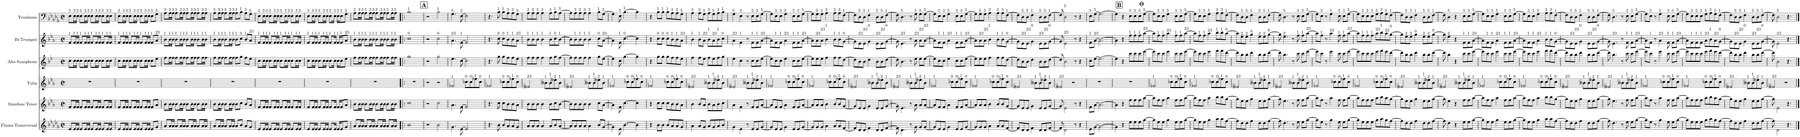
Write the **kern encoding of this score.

**kern	**kern	**kern	**kern	**kern	**kern
*part6	*part5	*part4	*part3	*part2	*part1
*staff6	*staff5	*staff4	*staff3	*staff2	*staff1
*I"Flauta Transversal	*I"Saxofone Tenor	*I"Tuba	*I"Alto Saxophone	*I"Bb Trumpet	*I"Trombone
*I'Fl.	*I'Sax. Tn.	*I'Tba.	*I'A. Sax.	*I'Bb Tpt.	*I'Tbn.
*clefG2	*clefG2	*clefG2	*clefG2	*clefG2	*clefF4
*	*Trd8c14	*Trd15c25	*Trd5c9	*Trd1c2	*
*k[b-e-a-d-g-]	*k[b-e-a-]	*k[b-e-a-]	*k[b-e-]	*k[b-e-a-]	*k[b-e-a-d-g-]
*M2/2	*M2/2	*M2/2	*M2/2	*M2/2	*M2/2
*met(c|)	*met(c|)	*met(c|)	*met(c|)	*met(c|)	*met(c|)
=1	=1	=1	=1	=1	=1
!	!	!	!	!	!LO:TX:a:t=3
!	!	!	!	!LO:TX:a:t=1	!
8e-/L	8f/L	1r	8cc\L	8f/L	8E-\L
!	!	!	!	!	!LO:TX:a:t=3
!	!	!	!	!LO:TX:a:t=1	!
16e-/L	16f/L	.	16cc\L	16f/L	16E-\L
!	!	!	!	!	!LO:TX:a:t=3
!	!	!	!	!LO:TX:a:t=1	!
16e-/JJ	16f/JJ	.	16cc\JJ	16f/JJ	16E-\JJ
!	!	!	!	!	!LO:TX:a:t=3
!	!	!	!	!LO:TX:a:t=1	!
8e-/L	8f/L	.	8cc\L	8f/L	8E-\L
!	!	!	!	!	!LO:TX:a:t=3
!	!	!	!	!LO:TX:a:t=1	!
16e-/L	16f/L	.	16cc\L	16f/L	16E-\L
!	!	!	!	!	!LO:TX:a:t=3
!	!	!	!	!LO:TX:a:t=1	!
16e-/JJ	16f/JJ	.	16cc\JJ	16f/JJ	16E-\JJ
!	!	!	!	!	!LO:TX:a:t=3
!	!	!	!	!LO:TX:a:t=1	!
8e-/L	8f/L	.	8cc\L	8f/L	8E-\L
!	!	!	!	!	!LO:TX:a:t=3
!	!	!	!	!LO:TX:a:t=1	!
16e-/L	16f/L	.	16cc\L	16f/L	16E-\L
!	!	!	!	!	!LO:TX:a:t=3
!	!	!	!	!LO:TX:a:t=1	!
16e-/JJ	16f/JJ	.	16cc\JJ	16f/JJ	16E-\JJ
!	!	!	!	!	!LO:TX:a:t=3
!	!	!	!	!LO:TX:a:t=1	!
8e-/L	8f/L	.	8cc\L	8f/L	8E-\L
!	!	!	!	!	!LO:TX:a:t=3
!	!	!	!	!LO:TX:a:t=1	!
16e-/L	16f/L	.	16cc\L	16f/L	16E-\L
!	!	!	!	!	!LO:TX:a:t=3
!	!	!	!	!LO:TX:a:t=1	!
16e-/JJ	16f/JJ	.	16cc\JJ	16f/JJ	16E-\JJ
=2	=2	=2	=2	=2	=2
!	!	!	!	!	!LO:TX:a:t=3
!	!	!	!	!LO:TX:a:t=1	!
8e-/L	8f/L	1r	8cc\L	8f/L	8E-\L
!	!	!	!	!	!LO:TX:a:t=3
!	!	!	!	!LO:TX:a:t=1	!
16e-/L	16f/L	.	16cc\L	16f/L	16E-\L
!	!	!	!	!	!LO:TX:a:t=3
!	!	!	!	!LO:TX:a:t=1	!
16e-/JJ	16f/JJ	.	16cc\JJ	16f/JJ	16E-\JJ
!	!	!	!	!	!LO:TX:a:t=3
!	!	!	!	!LO:TX:a:t=1	!
8e-/L	8f/L	.	8cc\L	8f/L	8E-\L
!	!	!	!	!	!LO:TX:a:t=3
!	!	!	!	!LO:TX:a:t=1	!
16e-/L	16f/L	.	16cc\L	16f/L	16E-\L
!	!	!	!	!	!LO:TX:a:t=3
!	!	!	!	!LO:TX:a:t=1	!
16e-/JJ	16f/JJ	.	16cc\JJ	16f/JJ	16E-\JJ
!	!	!	!	!	!LO:TX:a:t=3
!	!	!	!	!LO:TX:a:t=1	!
8e-/L	8f/L	.	8cc\L	8f/L	8E-\L
!	!	!	!	!	!LO:TX:a:t=3
!	!	!	!	!LO:TX:a:t=1	!
16e-/L	16f/L	.	16cc\L	16f/L	16E-\L
!	!	!	!	!	!LO:TX:a:t=3
!	!	!	!	!LO:TX:a:t=1	!
16e-/JJ	16f/JJ	.	16cc\JJ	16f/JJ	16E-\JJ
!	!	!	!	!	!LO:TX:a:t=3
!	!	!	!	!LO:TX:a:t=1	!
8e-/L	8f/L	.	8cc\L	8f/L	8E-\L
!	!	!	!	!	!LO:TX:a:t=5
!	!	!	!	!LO:TX:a:t=23	!
8g-/J	8a-/J	.	8ee-\J	8a-/J	8G-\J
=3	=3	=3	=3	=3	=3
!	!	!	!	!	!LO:TX:a:t=3
!	!	!	!	!LO:TX:a:t=1	!
8a-/L	8b-\L	1r	8ff\L	8b-\L	8A-\L
!	!	!	!	!	!LO:TX:a:t=3
!	!	!	!	!LO:TX:a:t=1	!
16a-/L	16b-\L	.	16ff\L	16b-\L	16A-\L
!	!	!	!	!	!LO:TX:a:t=3
!	!	!	!	!LO:TX:a:t=1	!
16a-/JJ	16b-\JJ	.	16ff\JJ	16b-\JJ	16A-\JJ
!	!	!	!	!	!LO:TX:a:t=3
!	!	!	!	!LO:TX:a:t=1	!
8a-/L	8b-\L	.	8ff\L	8b-\L	8A-\L
!	!	!	!	!	!LO:TX:a:t=3
!	!	!	!	!LO:TX:a:t=1	!
16a-/L	16b-\L	.	16ff\L	16b-\L	16A-\L
!	!	!	!	!	!LO:TX:a:t=3
!	!	!	!	!LO:TX:a:t=1	!
16a-/JJ	16b-\JJ	.	16ff\JJ	16b-\JJ	16A-\JJ
!	!	!	!	!	!LO:TX:a:t=3
!	!	!	!	!LO:TX:a:t=1	!
8a-/L	8b-\L	.	8ff\L	8b-\L	8A-\L
!	!	!	!	!	!LO:TX:a:t=3
!	!	!	!	!LO:TX:a:t=1	!
16a-/L	16b-\L	.	16ff\L	16b-\L	16A-\L
!	!	!	!	!	!LO:TX:a:t=3
!	!	!	!	!LO:TX:a:t=1	!
16a-/JJ	16b-\JJ	.	16ff\JJ	16b-\JJ	16A-\JJ
!	!	!	!	!	!LO:TX:a:t=3
!	!	!	!	!LO:TX:a:t=1	!
8a-/L	8b-\L	.	8ff\L	8b-\L	8A-\L
!	!	!	!	!	!LO:TX:a:t=3
!	!	!	!	!LO:TX:a:t=1	!
16a-/L	16b-\L	.	16ff\L	16b-\L	16A-\L
!	!	!	!	!	!LO:TX:a:t=3
!	!	!	!	!LO:TX:a:t=1	!
16a-/JJ	16b-\JJ	.	16ff\JJ	16b-\JJ	16A-\JJ
=4	=4	=4	=4	=4	=4
!	!	!	!	!	!LO:TX:a:t=3
!	!	!	!	!LO:TX:a:t=1	!
8a-/L	8b-\L	1r	8ff\L	8b-\L	8A-\L
!	!	!	!	!	!LO:TX:a:t=3
!	!	!	!	!LO:TX:a:t=1	!
16a-/L	16b-\L	.	16ff\L	16b-\L	16A-\L
!	!	!	!	!	!LO:TX:a:t=3
!	!	!	!	!LO:TX:a:t=1	!
16a-/JJ	16b-\JJ	.	16ff\JJ	16b-\JJ	16A-\JJ
!	!	!	!	!	!LO:TX:a:t=3
!	!	!	!	!LO:TX:a:t=1	!
8a-/L	8b-\L	.	8ff\L	8b-\L	8A-\L
!	!	!	!	!	!LO:TX:a:t=3
!	!	!	!	!LO:TX:a:t=1	!
16a-/L	16b-\L	.	16ff\L	16b-\L	16A-\L
!	!	!	!	!	!LO:TX:a:t=3
!	!	!	!	!LO:TX:a:t=1	!
16a-/JJ	16b-\JJ	.	16ff\JJ	16b-\JJ	16A-\JJ
!	!	!	!	!	!LO:TX:a:t=3
!	!	!	!	!LO:TX:a:t=1	!
8a-/L	8b-\L	.	8ff\L	8b-\L	8A-\L
!	!	!	!	!	!LO:TX:a:t=1
!	!	!	!	!LO:TX:a:t=0	!
8b-/J	8cc\J	.	8gg\J	8cc\J	8B-\J
!	!	!	!	!	!LO:TX:a:t=3
!	!	!	!	!LO:TX:a:t=1	!
8a-/L	8b-/L	.	8ff\L	8b-/L	8A-\L
!	!	!	!	!	!LO:TX:a:t=5
!	!	!	!	!LO:TX:a:t=23	!
8g-/J	8a-/J	.	8ee-\J	8a-/J	8G-\J
=5	=5	=5	=5	=5	=5
!	!	!	!	!	!LO:TX:a:t=3
!	!	!	!	!LO:TX:a:t=1	!
8e-/L	8f/L	1r	8cc\L	8f/L	8E-\L
!	!	!	!	!	!LO:TX:a:t=3
!	!	!	!	!LO:TX:a:t=1	!
16e-/L	16f/L	.	16cc\L	16f/L	16E-\L
!	!	!	!	!	!LO:TX:a:t=3
!	!	!	!	!LO:TX:a:t=1	!
16e-/JJ	16f/JJ	.	16cc\JJ	16f/JJ	16E-\JJ
!	!	!	!	!	!LO:TX:a:t=3
!	!	!	!	!LO:TX:a:t=1	!
8e-/L	8f/L	.	8cc\L	8f/L	8E-\L
!	!	!	!	!	!LO:TX:a:t=3
!	!	!	!	!LO:TX:a:t=1	!
16e-/L	16f/L	.	16cc\L	16f/L	16E-\L
!	!	!	!	!	!LO:TX:a:t=3
!	!	!	!	!LO:TX:a:t=1	!
16e-/JJ	16f/JJ	.	16cc\JJ	16f/JJ	16E-\JJ
!	!	!	!	!	!LO:TX:a:t=3
!	!	!	!	!LO:TX:a:t=1	!
8e-/L	8f/L	.	8cc\L	8f/L	8E-\L
!	!	!	!	!	!LO:TX:a:t=3
!	!	!	!	!LO:TX:a:t=1	!
16e-/L	16f/L	.	16cc\L	16f/L	16E-\L
!	!	!	!	!	!LO:TX:a:t=3
!	!	!	!	!LO:TX:a:t=1	!
16e-/JJ	16f/JJ	.	16cc\JJ	16f/JJ	16E-\JJ
!	!	!	!	!	!LO:TX:a:t=3
!	!	!	!	!LO:TX:a:t=1	!
8e-/L	8f/L	.	8cc\L	8f/L	8E-\L
!	!	!	!	!	!LO:TX:a:t=3
!	!	!	!	!LO:TX:a:t=1	!
16e-/L	16f/L	.	16cc\L	16f/L	16E-\L
!	!	!	!	!	!LO:TX:a:t=3
!	!	!	!	!LO:TX:a:t=1	!
16e-/JJ	16f/JJ	.	16cc\JJ	16f/JJ	16E-\JJ
=6	=6	=6	=6	=6	=6
!	!	!	!	!	!LO:TX:a:t=3
!	!	!	!	!LO:TX:a:t=1	!
8e-/L	8f/L	1r	8cc\L	8f/L	8E-\L
!	!	!	!	!	!LO:TX:a:t=3
!	!	!	!	!LO:TX:a:t=1	!
16e-/L	16f/L	.	16cc\L	16f/L	16E-\L
!	!	!	!	!	!LO:TX:a:t=3
!	!	!	!	!LO:TX:a:t=1	!
16e-/JJ	16f/JJ	.	16cc\JJ	16f/JJ	16E-\JJ
!	!	!	!	!	!LO:TX:a:t=3
!	!	!	!	!LO:TX:a:t=1	!
8e-/L	8f/L	.	8cc\L	8f/L	8E-\L
!	!	!	!	!	!LO:TX:a:t=3
!	!	!	!	!LO:TX:a:t=1	!
16e-/L	16f/L	.	16cc\L	16f/L	16E-\L
!	!	!	!	!	!LO:TX:a:t=3
!	!	!	!	!LO:TX:a:t=1	!
16e-/JJ	16f/JJ	.	16cc\JJ	16f/JJ	16E-\JJ
!	!	!	!	!	!LO:TX:a:t=3
!	!	!	!	!LO:TX:a:t=1	!
8e-/L	8f/L	.	8cc\L	8f/L	8E-\L
!	!	!	!	!	!LO:TX:a:t=3
!	!	!	!	!LO:TX:a:t=1	!
16e-/Jk	16f/Jk	.	16cc\Jk	16f/Jk	16E-\Jk
!	!	!	!	!	!LO:TX:a:t=3
!	!	!	!	!LO:TX:a:t=1	!
16e-/KL	16f/KL	.	16cc\KL	16f/KL	16E-\KL
!	!	!	!	!	!LO:TX:a:t=3
!	!	!	!	!LO:TX:a:t=1	!
8e-/	8f/	.	8cc\	8f/	8E-\
!	!	!	!	!	!LO:TX:a:t=5
!	!	!	!	!LO:TX:a:t=23	!
8g-/J	8a-/J	.	8ee-\J	8a-/J	8G-\J
=7	=7	=7	=7	=7	=7
!	!	!	!	!	!LO:TX:a:t=3
!	!	!	!	!LO:TX:a:t=1	!
8a-/L	8b-\L	1r	8ff\L	8b-\L	8A-\L
!	!	!	!	!	!LO:TX:a:t=3
!	!	!	!	!LO:TX:a:t=1	!
16a-/L	16b-\L	.	16ff\L	16b-\L	16A-\L
!	!	!	!	!	!LO:TX:a:t=3
!	!	!	!	!LO:TX:a:t=1	!
16a-/JJ	16b-\JJ	.	16ff\JJ	16b-\JJ	16A-\JJ
!	!	!	!	!	!LO:TX:a:t=3
!	!	!	!	!LO:TX:a:t=1	!
8a-/L	8b-\L	.	8ff\L	8b-\L	8A-\L
!	!	!	!	!	!LO:TX:a:t=3
!	!	!	!	!LO:TX:a:t=1	!
16a-/L	16b-\L	.	16ff\L	16b-\L	16A-\L
!	!	!	!	!	!LO:TX:a:t=3
!	!	!	!	!LO:TX:a:t=1	!
16a-/JJ	16b-\JJ	.	16ff\JJ	16b-\JJ	16A-\JJ
!	!	!	!	!	!LO:TX:a:t=3
!	!	!	!	!LO:TX:a:t=1	!
8a-/L	8b-\L	.	8ff\L	8b-\L	8A-\L
!	!	!	!	!	!LO:TX:a:t=3
!	!	!	!	!LO:TX:a:t=1	!
16a-/L	16b-\L	.	16ff\L	16b-\L	16A-\L
!	!	!	!	!	!LO:TX:a:t=3
!	!	!	!	!LO:TX:a:t=1	!
16a-/JJ	16b-\JJ	.	16ff\JJ	16b-\JJ	16A-\JJ
!	!	!	!	!	!LO:TX:a:t=3
!	!	!	!	!LO:TX:a:t=1	!
8a-/L	8b-\L	.	8ff\L	8b-\L	8A-\L
!	!	!	!	!	!LO:TX:a:t=3
!	!	!	!	!LO:TX:a:t=1	!
16a-/L	16b-\L	.	16ff\L	16b-\L	16A-\L
!	!	!	!	!	!LO:TX:a:t=3
!	!	!	!	!LO:TX:a:t=1	!
16a-/JJ	16b-\JJ	.	16ff\JJ	16b-\JJ	16A-\JJ
=8!|:	=8!|:	=8!|:	=8!|:	=8!|:	=8!|:
!	!	!	!	!	!LO:TX:a:t=1
!	!	!	!	!LO:TX:a:t=0	!
1b-	1cc	1r	1gg	1cc	1B-
!!LO:REH:place=s1:a:B:cj:fs=14:t=A
=9	=9	=9	=9	=9	=9
2r	2r	2r	2r	2r	2r
!	!	!	!	!	!LO:TX:a:t=1
!	!	!	!	!LO:TX:a:t=0	!
2b-\	2cc\	2r	2gg\	2cc\	2B-\
=10	=10	=10	=10	=10	=10
!	!	!	!	!	!LO:TX:a:t=5
!	!	!	!	!LO:TX:a:t=23	!
!	!	!LO:TX:a:t=1	!	!	!
4.g-\	4.a-\	2f-X/	4.ee-\	4.a-\	4.G-\
!	!	!	!	!	!LO:TX:a:t=3
!	!	!	!	!LO:TX:a:t=1	!
[8e-\	[8f\	.	[8cc\	[8f\	[8E-\
!	!	!LO:TX:a:t=0	!	!	!
2e-/]	2f/]	8cc-X\L	2cc\]	2f/]	2E-\]
!	!	!LO:TX:a:t=0	!	!	!
.	.	8cc-\	.	.	.
!	!	!LO:TX:a:t=1	!	!	!
.	.	8ff-X\	.	.	.
!	!	!LO:TX:a:t=0	!	!	!
.	.	8cc-\J	.	.	.
=11	=11	=11	=11	=11	=11
!	!	!LO:TX:a:t=1	!	!	!
4.r	4.r	2f-X/	4.r	4.r	4.r
!	!	!	!	!	!LO:TX:a:t=1
!	!	!	!	!LO:TX:a:t=0	!
8b-\	8cc\	.	8gg\	8cc\	8B-\
!	!	!	!	!	!LO:TX:a:t=1
!	!	!	!	!LO:TX:a:t=0	!
!	!	!LO:TX:a:t=0	!	!	!
8b-/L	8cc\L	8cc-X\L	8gg\L	8cc\L	8B-\L
!	!	!	!	!	!LO:TX:a:t=3
!	!	!	!	!LO:TX:a:t=1	!
!	!	!LO:TX:a:t=0	!	!	!
8a-/	8b-\	8cc-\	8ff\	8b-\	8A-\
!	!	!	!	!	!LO:TX:a:t=3
!	!	!	!	!LO:TX:a:t=1	!
!	!	!LO:TX:a:t=1	!	!	!
8a-/	8b-\	8ff-X\	8ff\	8b-\	8A-\
!	!	!	!	!	!LO:TX:a:t=5
!	!	!	!	!LO:TX:a:t=23	!
!	!	!LO:TX:a:t=0	!	!	!
8g-/J	8a-\J	8cc-\J	8ee-\J	8a-\J	8G-\J
=12	=12	=12	=12	=12	=12
!	!	!	!	!	!LO:TX:a:t=3
!	!	!	!	!LO:TX:a:t=1	!
!	!	!LO:TX:a:t=23	!	!	!
8a-/L	8b-\L	2e--X/	8ff\L	8b-\L	8A-\L
!	!	!	!	!	!LO:TX:a:t=3
!	!	!	!	!LO:TX:a:t=1	!
8a-/	8b-\	.	8ff\	8b-\	8A-\
!	!	!	!	!	!LO:TX:a:t=3
!	!	!	!	!LO:TX:a:t=1	!
8a-/J	8b-\J	.	8ff\J	8b-\J	8A-\J
!	!	!	!	!	!LO:TX:a:t=3
!	!	!	!	!LO:TX:a:t=1	!
4a-/	4b-\	.	4ff\	4b-\	4A-\
!	!	!LO:TX:a:t=1	!	!	!
.	.	8b--X\L	.	.	.
!	!	!	!	!	!LO:TX:a:t=3
!	!	!	!	!LO:TX:a:t=1	!
!	!	!LO:TX:a:t=1	!	!	!
8a-/L	8b-\L	8b--\	8ff\L	8b-\L	8A-\L
!	!	!	!	!	!LO:TX:a:t=1
!	!	!	!	!LO:TX:a:t=0	!
!	!	!LO:TX:a:t=2	!	!	!
8b-/	8cc\	8ee--X\	8gg\	8cc\	8B-\
!	!	!	!	!	!LO:TX:a:t=3
!	!	!	!	!LO:TX:a:t=1	!
!	!	!LO:TX:a:t=1	!	!	!
[8a-/J	[8b-\J	8b--\J	[8ff\J	[8b-\J	[8A-\J
=13	=13	=13	=13	=13	=13
!	!	!LO:TX:a:t=23	!	!	!
8a-/L]	8b-\L]	2e--X/	8ff\L]	8b-\L]	8A-\L]
!	!	!	!	!	!LO:TX:a:t=3
!	!	!	!	!LO:TX:a:t=1	!
8a-/	8b-\	.	8ff\	8b-\	8A-\
!	!	!	!	!	!LO:TX:a:t=3
!	!	!	!	!LO:TX:a:t=1	!
8a-/	8b-\	.	8ff\	8b-\	8A-\
!	!	!	!	!	!LO:TX:a:t=3
!	!	!	!	!LO:TX:a:t=1	!
8a-/J	8b-\J	.	8ff\J	8b-\J	8A-\J
!	!	!	!	!	!LO:TX:a:t=3
!	!	!	!	!LO:TX:a:t=1	!
!	!	!LO:TX:a:t=1	!	!	!
4a-\	4b-\	8b--X\L	4ff\	4b-\	4A-\
!	!	!LO:TX:a:t=1	!	!	!
.	.	8b--\	.	.	.
!	!	!	!	!	!LO:TX:a:t=1
!	!	!	!	!LO:TX:a:t=0	!
!	!	!LO:TX:a:t=2	!	!	!
8b-/L	8cc\L	8ee--X\	8gg\L	8cc\L	8B-\L
!	!	!	!	!	!LO:TX:a:t=5
!	!	!	!	!LO:TX:a:t=23	!
!	!	!LO:TX:a:t=1	!	!	!
[8g-/J	[8a-\J	8b--\J	[8ee-\J	[8a-\J	[8G-\J
=14	=14	=14	=14	=14	=14
!	!	!LO:TX:a:t=1	!	!	!
4g-\]	4a-\]	2f-X/	4ee-\]	4a-\]	4G-\]
!	!	!	!	!	!LO:TX:a:t=3
!	!	!	!	!LO:TX:a:t=1	!
8e-\	8f\	.	8cc\	8f\	8E-\
!	!	!	!	!	!LO:TX:a:t=1
!	!	!	!	!LO:TX:a:t=0	!
[4.b-\	[4.cc\	.	[4.gg\	[4.cc\	[4.B-\
!	!	!LO:TX:a:t=0	!	!	!
.	.	8cc-X\L	.	.	.
!	!	!LO:TX:a:t=0	!	!	!
.	.	8cc-\	.	.	.
!	!	!LO:TX:a:t=1	!	!	!
4b-\]	4cc\]	8ff-X\	4gg\]	4cc\]	4B-\]
!	!	!LO:TX:a:t=0	!	!	!
.	.	8cc-\J	.	.	.
=15	=15	=15	=15	=15	=15
!	!	!LO:TX:a:t=1	!	!	!
4r	4r	2f-X/	4r	4r	4r
!	!	!	!	!	!LO:TX:a:t=1
!	!	!	!	!LO:TX:a:t=0	!
8b-\L	8cc\L	.	8gg\L	8cc\L	8B-\L
!	!	!	!	!	!LO:TX:a:t=1
!	!	!	!	!LO:TX:a:t=0	!
8b-\J	8cc\J	.	8gg\J	8cc\J	8B-\J
!	!	!	!	!	!LO:TX:a:t=1
!	!	!	!	!LO:TX:a:t=0	!
!	!	!LO:TX:a:t=0	!	!	!
8b-/L	8cc\L	8cc-X\L	8gg\L	8cc\L	8B-\L
!	!	!	!	!	!LO:TX:a:t=3
!	!	!	!	!LO:TX:a:t=1	!
!	!	!LO:TX:a:t=0	!	!	!
8a-/	8b-\	8cc-\	8ff\	8b-\	8A-\
!	!	!	!	!	!LO:TX:a:t=3
!	!	!	!	!LO:TX:a:t=1	!
!	!	!LO:TX:a:t=1	!	!	!
8a-/	8b-\	8ff-X\	8ff\	8b-\	8A-\
!	!	!	!	!	!LO:TX:a:t=5
!	!	!	!	!LO:TX:a:t=23	!
!	!	!LO:TX:a:t=0	!	!	!
8g-/J	8a-\J	8cc-\J	8ee-\J	8a-\J	8G-\J
=16	=16	=16	=16	=16	=16
!	!	!	!	!	!LO:TX:a:t=3
!	!	!	!	!LO:TX:a:t=1	!
!	!	!LO:TX:a:t=23	!	!	!
4a-\	4b-\	2e--X/	4ff\	4b-\	4A-\
!	!	!	!	!	!LO:TX:a:t=3
!	!	!	!	!LO:TX:a:t=1	!
8a-/L	8b-/L	.	8ff\L	8b-\L	8A-\L
!	!	!	!	!	!LO:TX:a:t=5
!	!	!	!	!LO:TX:a:t=23	!
8g-/J	8a-/J	.	8ee-\J	8a-\J	8G-\J
!	!	!	!	!	!LO:TX:a:t=3
!	!	!	!	!LO:TX:a:t=1	!
!	!	!LO:TX:a:t=1	!	!	!
8a-/L	8b-\L	8b--X\L	8ff\L	8b-\L	8A-\L
!	!	!	!	!	!LO:TX:a:t=5
!	!	!	!	!LO:TX:a:t=23	!
!	!	!LO:TX:a:t=1	!	!	!
8g-/	8a-\	8b--\	8ee-\	8a-\	8G-\
!	!	!	!	!	!LO:TX:a:t=3
!	!	!	!	!LO:TX:a:t=1	!
!	!	!LO:TX:a:t=2	!	!	!
8a-/	8b-\	8ee--X\	8ff\	8b-\	8A-\
!	!	!	!	!	!LO:TX:a:t=1
!	!	!	!	!LO:TX:a:t=0	!
!	!	!LO:TX:a:t=1	!	!	!
8b-/J	8cc\J	8b--\J	8gg\J	8cc\J	8B-\J
=17	=17	=17	=17	=17	=17
!	!	!	!	!	!LO:TX:a:t=5
!	!	!	!	!LO:TX:a:t=23	!
!	!	!LO:TX:a:t=23	!	!	!
4g-\	4a-\	2e--X/	4ee-\	4a-\	4G-\
!	!	!	!	!	!LO:TX:a:t=3
!	!	!	!	!LO:TX:a:t=1	!
4e-\	4f\	.	4cc\	4f\	4E-\
!	!	!LO:TX:a:t=1	!	!	!
8r	8r	8b--X\L	8r	8r	8r
!	!	!	!	!	!LO:TX:a:t=3
!	!	!	!	!LO:TX:a:t=1	!
!	!	!LO:TX:a:t=1	!	!	!
8e-/L	8f/L	8b--\	8cc\L	8f\L	8E-\L
!	!	!	!	!	!LO:TX:a:t=3
!	!	!	!	!LO:TX:a:t=1	!
!	!	!LO:TX:a:t=2	!	!	!
8e-/	8f/	8ee--X\	8cc\	8f\	8E-\
!	!	!	!	!	!LO:TX:a:t=5
!	!	!	!	!LO:TX:a:t=23	!
!	!	!LO:TX:a:t=1	!	!	!
[8g-/J	[8a-/J	8b--\J	[8ee-\J	[8a-\J	[8G-\J
=18	=18	=18	=18	=18	=18
!	!	!LO:TX:a:t=1	!	!	!
8g-/L]	8a-/L]	2f-X/	8ee-\L]	8a-\L]	8G-\L]
!	!	!	!	!	!LO:TX:a:t=3
!	!	!	!	!LO:TX:a:t=1	!
8e-/	8f/	.	8cc\	8f\	8E-\
!	!	!	!	!	!LO:TX:a:t=3
!	!	!	!	!LO:TX:a:t=1	!
8e-/J	8f/J	.	8cc\J	8f\J	8E-\J
!	!	!	!	!	!LO:TX:a:t=5
!	!	!	!	!LO:TX:a:t=23	!
4g-\	4a-\	.	4ee-\	4a-\	4G-\
!	!	!LO:TX:a:t=0	!	!	!
.	.	8cc-X\L	.	.	.
!	!	!	!	!	!LO:TX:a:t=3
!	!	!	!	!LO:TX:a:t=1	!
!	!	!LO:TX:a:t=0	!	!	!
8e-/L	8f/L	8cc-\	8cc\L	8f\L	8E-\L
!	!	!	!	!	!LO:TX:a:t=3
!	!	!	!	!LO:TX:a:t=1	!
!	!	!LO:TX:a:t=1	!	!	!
8e-/	8f/	8ff-X\	8cc\	8f\	8E-\
!	!	!	!	!	!LO:TX:a:t=5
!	!	!	!	!LO:TX:a:t=23	!
!	!	!LO:TX:a:t=0	!	!	!
[8g-/J	[8a-/J	8cc-\J	[8ee-\J	[8a-\J	[8G-\J
=19	=19	=19	=19	=19	=19
!	!	!LO:TX:a:t=1	!	!	!
8g-/L]	8a-/L]	2f-X/	8ee-\L]	8a-\L]	8G-\L]
!	!	!	!	!	!LO:TX:a:t=5
!	!	!	!	!LO:TX:a:t=23	!
8g-/	8a-/	.	8ee-\	8a-\	8G-\
!	!	!	!	!	!LO:TX:a:t=5
!	!	!	!	!LO:TX:a:t=23	!
8g-/J	8a-/J	.	8ee-\J	8a-\J	8G-\J
!	!	!	!	!	!LO:TX:a:t=3
!	!	!	!	!LO:TX:a:t=1	!
4a-\	4b-\	.	4ff\	4b-\	4A-\
!	!	!LO:TX:a:t=0	!	!	!
.	.	8cc-X\L	.	.	.
!	!	!	!	!	!LO:TX:a:t=3
!	!	!	!	!LO:TX:a:t=1	!
!	!	!LO:TX:a:t=0	!	!	!
8a-/L	8b-/L	8cc-\	8ff\L	8b-\L	8A-\L
!	!	!	!	!	!LO:TX:a:t=3
!	!	!	!	!LO:TX:a:t=1	!
!	!	!LO:TX:a:t=1	!	!	!
8a-/	8b-/	8ff-X\	8ff\	8b-\	8A-\
!	!	!	!	!	!LO:TX:a:t=1
!	!	!	!	!LO:TX:a:t=0	!
!	!	!LO:TX:a:t=0	!	!	!
[8f/J	[8g/J	8cc-\J	[8dd\J	[8g\J	[8F\J
=20	=20	=20	=20	=20	=20
!	!	!LO:TX:a:t=23	!	!	!
8f/L]	8g/L]	2e--X/	8dd\L]	8g\L]	8F\L]
!	!	!	!	!	!LO:TX:a:t=5
!	!	!	!	!LO:TX:a:t=23	!
8d-/	8e-/	.	8b-\	8e-\	8D-\
!	!	!	!	!	!LO:TX:a:t=5
!	!	!	!	!LO:TX:a:t=23	!
8d-/J	8e-/J	.	8b-\J	8e-\J	8D-\J
!	!	!	!	!	!LO:TX:a:t=1
!	!	!	!	!LO:TX:a:t=0	!
4f\	4g\	.	4dd\	4g\	4F\
!	!	!LO:TX:a:t=1	!	!	!
.	.	8b--X\L	.	.	.
!	!	!	!	!	!LO:TX:a:t=5
!	!	!	!	!LO:TX:a:t=23	!
!	!	!LO:TX:a:t=1	!	!	!
8d-/L	8e-/L	8b--\	8b-\L	8e-\L	8D-\L
!	!	!	!	!	!LO:TX:a:t=5
!	!	!	!	!LO:TX:a:t=23	!
!	!	!LO:TX:a:t=2	!	!	!
8d-/	8e-/	8ee--X\	8b-\	8e-\	8D-\
!	!	!	!	!	!LO:TX:a:t=1
!	!	!	!	!LO:TX:a:t=0	!
!	!	!LO:TX:a:t=1	!	!	!
[8f/J	[8g/J	8b--\J	[8dd\J	[8g\J	[8F\J
=21	=21	=21	=21	=21	=21
!	!	!LO:TX:a:t=23	!	!	!
8f\]	8g\]	2e--X/	8dd\]	8g\]	8F\]
!	!	!	!	!	!LO:TX:a:t=5
!	!	!	!	!LO:TX:a:t=23	!
4.d-\	4.e-\	.	4.b-\	4.e-\	4.D-\
!	!	!LO:TX:a:t=1	!	!	!
8r	8r	8b--X\L	8r	8r	8r
!	!	!	!	!	!LO:TX:a:t=5
!	!	!	!	!LO:TX:a:t=23	!
!	!	!LO:TX:a:t=1	!	!	!
8g-\	8a-\	8b--\	8ee-\	8a-\	8G-\
!	!	!	!	!	!LO:TX:a:t=5
!	!	!	!	!LO:TX:a:t=23	!
!	!	!LO:TX:a:t=2	!	!	!
8g-/L	8a-/L	8ee--X\	8ee-\L	8a-\L	8G-\L
!	!	!	!	!	!LO:TX:a:t=5
!	!	!	!	!LO:TX:a:t=23	!
!	!	!LO:TX:a:t=1	!	!	!
[8g-/J	[8a-/J	8b--\J	[8ee-\J	[8a-\J	[8G-\J
=22	=22	=22	=22	=22	=22
!	!	!LO:TX:a:t=1	!	!	!
8g-/L]	8a-/L]	2f-X/	8ee-\L]	8a-\L]	8G-\L]
!	!	!	!	!	!LO:TX:a:t=3
!	!	!	!	!LO:TX:a:t=1	!
8e-/	8f/	.	8cc\	8f\	8E-\
!	!	!	!	!	!LO:TX:a:t=3
!	!	!	!	!LO:TX:a:t=1	!
8e-/J	8f/J	.	8cc\J	8f\J	8E-\J
!	!	!	!	!	!LO:TX:a:t=5
!	!	!	!	!LO:TX:a:t=23	!
4g-\	4a-\	.	4ee-\	4a-\	4G-\
!	!	!LO:TX:a:t=0	!	!	!
.	.	8cc-X\L	.	.	.
!	!	!	!	!	!LO:TX:a:t=3
!	!	!	!	!LO:TX:a:t=1	!
!	!	!LO:TX:a:t=0	!	!	!
8e-/L	8f/L	8cc-\	8cc\L	8f\L	8E-\L
!	!	!	!	!	!LO:TX:a:t=3
!	!	!	!	!LO:TX:a:t=1	!
!	!	!LO:TX:a:t=1	!	!	!
8e-/	8f/	8ff-X\	8cc\	8f\	8E-\
!	!	!	!	!	!LO:TX:a:t=5
!	!	!	!	!LO:TX:a:t=23	!
!	!	!LO:TX:a:t=0	!	!	!
[8g-/J	[8a-/J	8cc-\J	[8ee-\J	[8a-\J	[8G-\J
=23	=23	=23	=23	=23	=23
!	!	!LO:TX:a:t=1	!	!	!
8g-/L]	8a-/L]	2f-X/	8ee-\L]	8a-\L]	8G-\L]
!	!	!	!	!	!LO:TX:a:t=5
!	!	!	!	!LO:TX:a:t=23	!
8g-/	8a-/	.	8ee-\	8a-\	8G-\
!	!	!	!	!	!LO:TX:a:t=5
!	!	!	!	!LO:TX:a:t=23	!
8g-/J	8a-/J	.	8ee-\J	8a-\J	8G-\J
!	!	!	!	!	!LO:TX:a:t=3
!	!	!	!	!LO:TX:a:t=1	!
4a-\	4b-\	.	4ff\	4b-\	4A-\
!	!	!LO:TX:a:t=0	!	!	!
.	.	8cc-X\L	.	.	.
!	!	!	!	!	!LO:TX:a:t=3
!	!	!	!	!LO:TX:a:t=1	!
!	!	!LO:TX:a:t=0	!	!	!
8a-/L	8b-/L	8cc-\	8ff\L	8b-\L	8A-\L
!	!	!	!	!	!LO:TX:a:t=3
!	!	!	!	!LO:TX:a:t=1	!
!	!	!LO:TX:a:t=1	!	!	!
8a-/	8b-/	8ff-X\	8ff\	8b-\	8A-\
!	!	!	!	!	!LO:TX:a:t=1
!	!	!	!	!LO:TX:a:t=0	!
!	!	!LO:TX:a:t=0	!	!	!
[8f/J	[8g/J	8cc-\J	[8dd\J	[8g\J	[8F\J
=24	=24	=24	=24	=24	=24
!	!	!LO:TX:a:t=23	!	!	!
8f/L]	8g/L]	2e--X/	8dd\L]	8g\L]	8F\L]
!	!	!	!	!	!LO:TX:a:t=5
!	!	!	!	!LO:TX:a:t=23	!
8d-/	8e-/	.	8b-\	8e-\	8D-\
!	!	!	!	!	!LO:TX:a:t=5
!	!	!	!	!LO:TX:a:t=23	!
8d-/J	8e-/J	.	8b-\J	8e-\J	8D-\J
!	!	!	!	!	!LO:TX:a:t=1
!	!	!	!	!LO:TX:a:t=0	!
4f\	4g\	.	4dd\	4g\	4F\
!	!	!LO:TX:a:t=1	!	!	!
.	.	8b--X\L	.	.	.
!	!	!	!	!	!LO:TX:a:t=5
!	!	!	!	!LO:TX:a:t=23	!
!	!	!LO:TX:a:t=1	!	!	!
8d-/L	8e-/L	8b--\	8b-\L	8e-\L	8D-\L
!	!	!	!	!	!LO:TX:a:t=5
!	!	!	!	!LO:TX:a:t=23	!
!	!	!LO:TX:a:t=2	!	!	!
8d-/	8e-/	8ee--X\	8b-\	8e-\	8D-\
!	!	!	!	!	!LO:TX:a:t=1
!	!	!	!	!LO:TX:a:t=0	!
!	!	!LO:TX:a:t=1	!	!	!
[8f/J	[8g/J	8b--\J	[8dd\J	[8g\J	[8F\J
=25	=25	=25	=25	=25	=25
!	!	!LO:TX:a:t=23	!	!	!
8f/]	8g/]	2e--X/	8dd/]	8g/]	8F/]
!	!	!	!	!	!LO:TX:a:t=5
!	!	!	!	!LO:TX:a:t=23	!
2d-\	2e-\	.	2b-\	2e-\	2D-\
.	.	2r	.	.	.
8r	8r	.	8r	8r	8r
4r	4r	.	4r	4r	4r
=26	=26	=26	=26	=26	=26
!	!	!	!	!	!LO:TX:a:t=3
!	!	!	!	!LO:TX:a:t=1	!
8e-\L	8f\L	1r	8cc\L	8f\L	8E-\L
!	!	!	!	!	!LO:TX:a:t=5
!	!	!	!	!LO:TX:a:t=23	!
[8g-\J	[8a-\J	.	[8ee-\J	[8a-\J	[8G-\J
2.g-\_	2.a-\_	.	2.ee-\_	2.a-\_	2.G-\_
!!LO:REH:place=s1:a:B:cj:fs=14:t=B
=27	=27	=27	=27	=27	=27
4g-\]	4a-\]	1r	4ee-\]	4a-\]	4G-\]
4r	4r	.	4r	4r	4r
!	!	!	!	!	!LO:TX:a:t=3
!	!	!	!	!LO:TX:a:t=1	!
8ee-\L	8ff\L	.	8ccc\L	8ff\L	8E-\L
!	!	!	!	!	!LO:TX:a:t=3
!	!	!	!	!LO:TX:a:t=1	!
8ee-\	8ff\	.	8ccc\	8ff\	8E-\
!	!	!	!	!	!LO:TX:a:t=3
!	!	!	!	!LO:TX:a:t=1	!
8ee-\	8ff\	.	8ccc\	8ff\	8E-\
!	!	!	!	!	!LO:TX:a:t=5
!	!	!	!	!LO:TX:a:t=23	!
[8gg-\J	[8aa-\J	.	[8eee-\J	[8aa-\J	[8G-\J
=28	=28	=28	=28	=28	=28
!	!	!LO:TX:a:t=1	!	!	!
8gg-\L]	8aa-\L]	2f-X/	8eee-\L]	8aa-\L]	8G-\L]
!	!	!	!	!	!LO:TX:a:t=3
!	!	!	!	!LO:TX:a:t=1	!
8ee-\	8ff\	.	8ccc\	8ff\	8E-\
!	!	!	!	!	!LO:TX:a:t=3
!	!	!	!	!LO:TX:a:t=1	!
8ee-\J	8ff\J	.	8ccc\J	8ff\J	8E-\J
!	!	!	!	!	!LO:TX:a:t=5
!	!	!	!	!LO:TX:a:t=23	!
4gg-\	4aa-\	.	4eee-\	4aa-\	4G-\
!	!	!LO:TX:a:t=0	!	!	!
.	.	8cc-X\L	.	.	.
!	!	!	!	!	!LO:TX:a:t=3
!	!	!	!	!LO:TX:a:t=1	!
!	!	!LO:TX:a:t=0	!	!	!
8ee-\L	8ff\L	8cc-\	8ccc\L	8ff\L	8E-\L
!	!	!	!	!	!LO:TX:a:t=3
!	!	!	!	!LO:TX:a:t=1	!
!	!	!LO:TX:a:t=1	!	!	!
8ee-\	8ff\	8ff-X\	8ccc\	8ff\	8E-\
!	!	!	!	!	!LO:TX:a:t=5
!	!	!	!	!LO:TX:a:t=23	!
!	!	!LO:TX:a:t=0	!	!	!
[8gg-\J	[8aa-\J	8cc-\J	[8eee-\J	[8aa-\J	[8G-\J
=29	=29	=29	=29	=29	=29
!	!	!LO:TX:a:t=1	!	!	!
8gg-\L]	8aa-\L]	2f-X/	8eee-\L]	8aa-\L]	8G-\L]
!	!	!	!	!	!LO:TX:a:t=3
!	!	!	!	!LO:TX:a:t=1	!
8ee-\	8ff\	.	8ccc\	8ff\	8E-\
!	!	!	!	!	!LO:TX:a:t=3
!	!	!	!	!LO:TX:a:t=1	!
8ee-\J	8ff\J	.	8ccc\J	8ff\J	8E-\J
!	!	!	!	!	!LO:TX:a:t=5
!	!	!	!	!LO:TX:a:t=23	!
4gg-\	4aa-\	.	4eee-\	4aa-\	4G-\
!	!	!LO:TX:a:t=0	!	!	!
.	.	8cc-X\L	.	.	.
!	!	!	!	!	!LO:TX:a:t=3
!	!	!	!	!LO:TX:a:t=1	!
!	!	!LO:TX:a:t=0	!	!	!
8aa-\L	8bb-\L	8cc-\	8fff\L	8bb-\L	8A-\L
!	!	!	!	!	!LO:TX:a:t=3
!	!	!	!	!LO:TX:a:t=1	!
!	!	!LO:TX:a:t=1	!	!	!
8aa-\	8bb-\	8ff-X\	8fff\	8bb-\	8A-\
!	!	!	!	!	!LO:TX:a:t=1
!	!	!	!	!LO:TX:a:t=0	!
!	!	!LO:TX:a:t=0	!	!	!
[8ff\J	[8gg\J	8cc-\J	[8ddd\J	[8aa-\J	[8F\J
=30	=30	=30	=30	=30	=30
!	!	!LO:TX:a:t=23	!	!	!
8ff\L]	8gg\L]	2e--X/	8ddd\L]	8aa-\L]	8F\L]
!	!	!	!	!	!LO:TX:a:t=5
!	!	!	!	!LO:TX:a:t=2	!
8dd-\	8ee-\	.	8bb-\	8ee-\	8D-\
!	!	!	!	!	!LO:TX:a:t=5
!	!	!	!	!LO:TX:a:t=2	!
8dd-\J	8ee-\J	.	8bb-\J	8ee-\J	8D-\J
!	!	!	!	!	!LO:TX:a:t=1
!	!	!	!	!LO:TX:a:t=0	!
4ff\	4gg\	.	4ddd\	4gg\	4F\
!	!	!LO:TX:a:t=1	!	!	!
.	.	8b--X\L	.	.	.
!	!	!	!	!	!LO:TX:a:t=5
!	!	!	!	!LO:TX:a:t=2	!
!	!	!LO:TX:a:t=1	!	!	!
8dd-\L	8ee-\L	8b--\	8bb-\L	8ee-\L	8D-\L
!	!	!	!	!	!LO:TX:a:t=5
!	!	!	!	!LO:TX:a:t=2	!
!	!	!LO:TX:a:t=2	!	!	!
8dd-\	8ee-\	8ee--X\	8bb-\	8ee-\	8D-\
!	!	!	!	!	!LO:TX:a:t=1
!	!	!	!	!LO:TX:a:t=0	!
!	!	!LO:TX:a:t=1	!	!	!
[8ff\J	[8gg\J	8b--\J	[8ddd\J	[8gg\J	[8F\J
=31	=31	=31	=31	=31	=31
!	!	!LO:TX:a:t=23	!	!	!
8ff\]	8gg\]	2e--X/	8ddd\]	8gg\]	8F\]
!	!	!	!	!	!LO:TX:a:t=5
!	!	!	!	!LO:TX:a:t=2	!
4.dd-\	4.ee-\	.	4.bb-\	4.ee-\	4.D-\
!	!	!LO:TX:a:t=1	!	!	!
8r	8r	8b--X\L	8r	8r	8r
!	!	!	!	!	!LO:TX:a:t=3
!	!	!	!	!LO:TX:a:t=1	!
!	!	!LO:TX:a:t=1	!	!	!
8ee-\	8ff\	8b--\	8ccc\	8ff\	8E-\
!	!	!	!	!	!LO:TX:a:t=3
!	!	!	!	!LO:TX:a:t=1	!
!	!	!LO:TX:a:t=2	!	!	!
8ee-\L	8ff\L	8ee--X\	8ccc\L	8ff\L	8E-\L
!	!	!	!	!	!LO:TX:a:t=5
!	!	!	!	!LO:TX:a:t=23	!
!	!	!LO:TX:a:t=1	!	!	!
[8gg-\J	[8aa-\J	8b--\J	[8eee-\J	[8aa-\J	[8G-\J
=32	=32	=32	=32	=32	=32
!	!	!LO:TX:a:t=1	!	!	!
8gg-\L]	8aa-\L]	2f-X/	8eee-\L]	8aa-\L]	8G-\L]
!	!	!	!	!	!LO:TX:a:t=3
!	!	!	!	!LO:TX:a:t=1	!
8ee-\J	8ff\J	.	8ccc\J	8ff\J	8E-\J
8r	8r	.	8r	8r	8r
!	!	!	!	!	!LO:TX:a:t=5
!	!	!	!	!LO:TX:a:t=23	!
4gg-\	4aa-\	.	4eee-\	4aa-\	4G-\
!	!	!LO:TX:a:t=0	!	!	!
.	.	8cc-X\L	.	.	.
!	!	!	!	!	!LO:TX:a:t=3
!	!	!	!	!LO:TX:a:t=1	!
!	!	!LO:TX:a:t=0	!	!	!
8ee-\	8ff\	8cc-\	8ccc\	8ff\	8E-\
!	!	!	!	!	!LO:TX:a:t=3
!	!	!	!	!LO:TX:a:t=1	!
!	!	!LO:TX:a:t=1	!	!	!
8ee-\L	8ff\L	8ff-X\	8ccc\L	8ff\L	8E-\L
!	!	!	!	!	!LO:TX:a:t=5
!	!	!	!	!LO:TX:a:t=23	!
!	!	!LO:TX:a:t=0	!	!	!
[8gg-\J	[8aa-\J	8cc-\J	[8eee-\J	[8aa-\J	[8G-\J
=33	=33	=33	=33	=33	=33
!	!	!LO:TX:a:t=1	!	!	!
8gg-\L]	8aa-\L]	2f-X/	8eee-\L]	8aa-\L]	8G-\L]
!	!	!	!	!	!LO:TX:a:t=3
!	!	!	!	!LO:TX:a:t=1	!
8ee-\	8ff\	.	8ccc\	8ff\	8E-\
!	!	!	!	!	!LO:TX:a:t=3
!	!	!	!	!LO:TX:a:t=1	!
8ee-\	8ff\	.	8ccc\	8ff\	8E-\
!	!	!	!	!	!LO:TX:a:t=3
!	!	!	!	!LO:TX:a:t=1	!
8ee-\J	8ff\J	.	8ccc\J	8ff\J	8E-\J
!	!	!	!	!	!LO:TX:a:t=5
!	!	!	!	!LO:TX:a:t=23	!
!	!	!LO:TX:a:t=0	!	!	!
8gg-\L	8aa-\L	8cc-X\L	8eee-\L	8aa-\L	8G-\L
!	!	!	!	!	!LO:TX:a:t=3
!	!	!	!	!LO:TX:a:t=1	!
!	!	!LO:TX:a:t=0	!	!	!
8aa-\	8bb-\	8cc-\	8fff\	8bb-\	8A-\
!	!	!	!	!	!LO:TX:a:t=5
!	!	!	!	!LO:TX:a:t=23	!
!	!	!LO:TX:a:t=1	!	!	!
8gg-\	8aa-\	8ff-X\	8eee-\	8aa-\	8G-\
!	!	!	!	!	!LO:TX:a:t=1
!	!	!	!	!LO:TX:a:t=0	!
!	!	!LO:TX:a:t=0	!	!	!
[8ff\J	[8gg\J	8cc-\J	[8ddd\J	[8gg\J	[8F\J
=34	=34	=34	=34	=34	=34
!	!	!LO:TX:a:t=23	!	!	!
8ff\L]	8gg\L]	2e--X/	8ddd\L]	8gg\L]	8F\L]
!	!	!	!	!	!LO:TX:a:t=5
!	!	!	!	!LO:TX:a:t=2	!
8dd-\	8ee-\	.	8bb-\	8ee-\	8D-\
!	!	!	!	!	!LO:TX:a:t=5
!	!	!	!	!LO:TX:a:t=2	!
8dd-\J	8ee-\J	.	8bb-\J	8ee-\J	8D-\J
!	!	!	!	!	!LO:TX:a:t=1
!	!	!	!	!LO:TX:a:t=0	!
4ff\	4gg\	.	4ddd\	4gg\	4F\
!	!	!LO:TX:a:t=1	!	!	!
.	.	8b--X\L	.	.	.
!	!	!	!	!	!LO:TX:a:t=5
!	!	!	!	!LO:TX:a:t=2	!
!	!	!LO:TX:a:t=1	!	!	!
8dd-\L	8ee-\L	8b--\	8bb-\L	8ee-\L	8D-\L
!	!	!	!	!	!LO:TX:a:t=5
!	!	!	!	!LO:TX:a:t=2	!
!	!	!LO:TX:a:t=2	!	!	!
8dd-\	8ee-\	8ee--X\	8bb-\	8ee-\	8D-\
!	!	!	!	!	!LO:TX:a:t=1
!	!	!	!	!LO:TX:a:t=0	!
!	!	!LO:TX:a:t=1	!	!	!
[8ff\J	[8gg\J	8b--\J	[8ddd\J	[8gg\J	[8F\J
=35	=35	=35	=35	=35	=35
!	!	!LO:TX:a:t=23	!	!	!
8ff\]	8gg\]	2e--X/	8ddd\]	8gg\]	8F\]
!	!	!	!	!	!LO:TX:a:t=5
!	!	!	!	!LO:TX:a:t=2	!
4dd-\	4ee-\	.	4bb-\	4ee-\	4D-\
4r	4r	.	4r	4r	4r
!	!	!LO:TX:a:t=1	!	!	!
.	.	8b--X\L	.	.	.
!	!	!	!	!	!LO:TX:a:t=3
!	!	!	!	!LO:TX:a:t=1	!
!	!	!LO:TX:a:t=1	!	!	!
8ee-\L	8ff\L	8b--\	8ccc\L	8f\L	8E-\L
!	!	!	!	!	!LO:TX:a:t=3
!	!	!	!	!LO:TX:a:t=1	!
!	!	!LO:TX:a:t=2	!	!	!
8ee-\	8ff\	8ee--X\	8ccc\	8f\	8E-\
!	!	!	!	!	!LO:TX:a:t=5
!	!	!	!	!LO:TX:a:t=23	!
!	!	!LO:TX:a:t=1	!	!	!
[8gg-\J	[8aa-\J	8b--\J	[8eee-\J	[8a-\J	[8G-\J
=36	=36	=36	=36	=36	=36
!	!	!LO:TX:a:t=1	!	!	!
8gg-\L]	8aa-\L]	2f-X/	8eee-\L]	8a-\L]	8G-\L]
!	!	!	!	!	!LO:TX:a:t=3
!	!	!	!	!LO:TX:a:t=1	!
8ee-\	8ff\	.	8ccc\	8f\	8E-\
!	!	!	!	!	!LO:TX:a:t=3
!	!	!	!	!LO:TX:a:t=1	!
8ee-\J	8ff\J	.	8ccc\J	8f\J	8E-\J
!	!	!	!	!	!LO:TX:a:t=5
!	!	!	!	!LO:TX:a:t=23	!
4gg-\	4aa-\	.	4eee-\	4a-\	4G-\
!	!	!LO:TX:a:t=0	!	!	!
.	.	8cc-X\L	.	.	.
!	!	!	!	!	!LO:TX:a:t=3
!	!	!	!	!LO:TX:a:t=1	!
!	!	!LO:TX:a:t=0	!	!	!
8ee-\L	8ff\L	8cc-\	8ccc\L	8f\L	8E-\L
!	!	!	!	!	!LO:TX:a:t=3
!	!	!	!	!LO:TX:a:t=1	!
!	!	!LO:TX:a:t=1	!	!	!
8ee-\	8ff\	8ff-X\	8ccc\	8f\	8E-\
!	!	!	!	!	!LO:TX:a:t=5
!	!	!	!	!LO:TX:a:t=23	!
!	!	!LO:TX:a:t=0	!	!	!
[8gg-\J	[8aa-\J	8cc-\J	[8eee-\J	[8a-\J	[8G-\J
=37	=37	=37	=37	=37	=37
!	!	!LO:TX:a:t=1	!	!	!
8gg-\L]	8aa-\L]	2f-X/	8eee-\L]	8a-\L]	8G-\L]
!	!	!	!	!	!LO:TX:a:t=3
!	!	!	!	!LO:TX:a:t=1	!
8ee-\	8ff\	.	8ccc\	8f\	8E-\
!	!	!	!	!	!LO:TX:a:t=3
!	!	!	!	!LO:TX:a:t=1	!
8ee-\J	8ff\J	.	8ccc\J	8f\J	8E-\J
!	!	!	!	!	!LO:TX:a:t=5
!	!	!	!	!LO:TX:a:t=23	!
4gg-\	4aa-\	.	4eee-\	4a-\	4G-\
!	!	!LO:TX:a:t=0	!	!	!
.	.	8cc-X\L	.	.	.
!	!	!	!	!	!LO:TX:a:t=3
!	!	!	!	!LO:TX:a:t=1	!
!	!	!LO:TX:a:t=0	!	!	!
8aa-\L	8bb-\L	8cc-\	8fff\L	8b-\L	8A-\L
!	!	!	!	!	!LO:TX:a:t=3
!	!	!	!	!LO:TX:a:t=1	!
!	!	!LO:TX:a:t=1	!	!	!
8aa-\	8bb-\	8ff-X\	8fff\	8b-\	8A-\
!	!	!	!	!	!LO:TX:a:t=1
!	!	!	!	!LO:TX:a:t=0	!
!	!	!LO:TX:a:t=0	!	!	!
[8ff\J	[8gg\J	8cc-\J	[8ddd\J	[8g\J	[8F\J
=38	=38	=38	=38	=38	=38
!	!	!LO:TX:a:t=23	!	!	!
8ff\L]	8gg\L]	2e--X/	8ddd\L]	8g\L]	8F\L]
!	!	!	!	!	!LO:TX:a:t=5
!	!	!	!	!LO:TX:a:t=23	!
8dd-\	8ee-\	.	8bb-\	8e-\	8D-\
!	!	!	!	!	!LO:TX:a:t=5
!	!	!	!	!LO:TX:a:t=23	!
8dd-\J	8ee-\J	.	8bb-\J	8e-\J	8D-\J
!	!	!	!	!	!LO:TX:a:t=1
!	!	!	!	!LO:TX:a:t=0	!
4ff\	4gg\	.	4ddd\	4g\	4F\
!	!	!LO:TX:a:t=1	!	!	!
.	.	8b--X\L	.	.	.
!	!	!	!	!	!LO:TX:a:t=5
!	!	!	!	!LO:TX:a:t=23	!
!	!	!LO:TX:a:t=1	!	!	!
8dd-\L	8ee-\L	8b--\	8bb-\L	8e-\L	8D-\L
!	!	!	!	!	!LO:TX:a:t=5
!	!	!	!	!LO:TX:a:t=23	!
!	!	!LO:TX:a:t=2	!	!	!
8dd-\	8ee-\	8ee--X\	8bb-\	8e-\	8D-\
!	!	!	!	!	!LO:TX:a:t=1
!	!	!	!	!LO:TX:a:t=0	!
!	!	!LO:TX:a:t=1	!	!	!
[8ff\J	[8gg\J	8b--\J	[8ddd\J	[8g\J	[8F\J
=39	=39	=39	=39	=39	=39
!	!	!LO:TX:a:t=23	!	!	!
8ff\]	8gg\]	2e--X/	8ddd\]	8g\]	8F\]
!	!	!	!	!	!LO:TX:a:t=5
!	!	!	!	!LO:TX:a:t=23	!
4.dd-\	4.ee-\	.	4.bb-\	4.e-\	4.D-\
!	!	!LO:TX:a:t=1	!	!	!
8r	8r	8b--X\L	8r	8r	8r
!	!	!	!	!	!LO:TX:a:t=3
!	!	!	!	!LO:TX:a:t=1	!
!	!	!LO:TX:a:t=1	!	!	!
8ee-\	8ff\	8b--\	8ccc\	8f\	8E-\
!	!	!	!	!	!LO:TX:a:t=3
!	!	!	!	!LO:TX:a:t=1	!
!	!	!LO:TX:a:t=2	!	!	!
8ee-\L	8ff\L	8ee--X\	8ccc\L	8f\L	8E-\L
!	!	!	!	!	!LO:TX:a:t=5
!	!	!	!	!LO:TX:a:t=23	!
!	!	!LO:TX:a:t=1	!	!	!
[8gg-\J	[8aa-\J	8b--\J	[8eee-\J	[8a-\J	[8G-\J
=40	=40	=40	=40	=40	=40
!	!	!LO:TX:a:t=1	!	!	!
8gg-\L]	8aa-\L]	2f-X/	8eee-\L]	8a-\L]	8G-\L]
!	!	!	!	!	!LO:TX:a:t=3
!	!	!	!	!LO:TX:a:t=1	!
8ee-\J	8ff\J	.	8ccc\J	8f\J	8E-\J
8r	8r	.	8r	8r	8r
!	!	!	!	!	!LO:TX:a:t=5
!	!	!	!	!LO:TX:a:t=23	!
4gg-\	4aa-\	.	4eee-\	4a-\	4G-\
!	!	!LO:TX:a:t=0	!	!	!
.	.	8cc-X\L	.	.	.
!	!	!	!	!	!LO:TX:a:t=3
!	!	!	!	!LO:TX:a:t=1	!
!	!	!LO:TX:a:t=0	!	!	!
8ee-\	8ff\	8cc-\	8ccc\	8f\	8E-\
!	!	!	!	!	!LO:TX:a:t=3
!	!	!	!	!LO:TX:a:t=1	!
!	!	!LO:TX:a:t=1	!	!	!
8ee-\L	8ff\L	8ff-X\	8ccc\L	8f\L	8E-\L
!	!	!	!	!	!LO:TX:a:t=5
!	!	!	!	!LO:TX:a:t=23	!
!	!	!LO:TX:a:t=0	!	!	!
[8gg-\J	[8aa-\J	8cc-\J	[8eee-\J	[8a-\J	[8G-\J
=41	=41	=41	=41	=41	=41
!	!	!LO:TX:a:t=1	!	!	!
8gg-\L]	8aa-\L]	2f-X/	8eee-\L]	8a-\L]	8G-\L]
!	!	!	!	!	!LO:TX:a:t=3
!	!	!	!	!LO:TX:a:t=1	!
8ee-\	8ff\	.	8ccc\	8f\	8E-\
!	!	!	!	!	!LO:TX:a:t=3
!	!	!	!	!LO:TX:a:t=1	!
8ee-\	8ff\	.	8ccc\	8f\	8E-\
!	!	!	!	!	!LO:TX:a:t=3
!	!	!	!	!LO:TX:a:t=1	!
8ee-\J	8ff\J	.	8ccc\J	8f\J	8E-\J
!	!	!	!	!	!LO:TX:a:t=5
!	!	!	!	!LO:TX:a:t=23	!
!	!	!LO:TX:a:t=0	!	!	!
8gg-\L	8aa-\L	8cc-X\L	8eee-\L	8a-\L	8G-\L
!	!	!	!	!	!LO:TX:a:t=3
!	!	!	!	!LO:TX:a:t=1	!
!	!	!LO:TX:a:t=0	!	!	!
8aa-\	8bb-\	8cc-\	8fff\	8b-\	8A-\
!	!	!	!	!	!LO:TX:a:t=5
!	!	!	!	!LO:TX:a:t=23	!
!	!	!LO:TX:a:t=1	!	!	!
8gg-\	8aa-\	8ff-X\	8eee-\	8a-\	8G-\
!	!	!	!	!	!LO:TX:a:t=1
!	!	!	!	!LO:TX:a:t=0	!
!	!	!LO:TX:a:t=0	!	!	!
[8ff\J	[8gg\J	8cc-\J	[8ddd\J	[8g\J	[8F\J
=42	=42	=42	=42	=42	=42
!	!	!LO:TX:a:t=23	!	!	!
8ff\L]	8gg\L]	2e--X/	8ddd\L]	8g\L]	8F\L]
!	!	!	!	!	!LO:TX:a:t=5
!	!	!	!	!LO:TX:a:t=23	!
8dd-\	8ee-\	.	8bb-\	8e-\	8D-\
!	!	!	!	!	!LO:TX:a:t=5
!	!	!	!	!LO:TX:a:t=23	!
8dd-\J	8ee-\J	.	8bb-\J	8e-\J	8D-\J
!	!	!	!	!	!LO:TX:a:t=1
!	!	!	!	!LO:TX:a:t=0	!
4ff\	4gg\	.	4ddd\	4g\	4F\
!	!	!LO:TX:a:t=1	!	!	!
.	.	8b--X\L	.	.	.
!	!	!	!	!	!LO:TX:a:t=5
!	!	!	!	!LO:TX:a:t=23	!
!	!	!LO:TX:a:t=1	!	!	!
8dd-\L	8ee-\L	8b--\	8bb-\L	8e-\L	8D-\L
!	!	!	!	!	!LO:TX:a:t=5
!	!	!	!	!LO:TX:a:t=23	!
!	!	!LO:TX:a:t=2	!	!	!
8dd-\	8ee-\	8ee--X\	8bb-\	8e-\	8D-\
!	!	!	!	!	!LO:TX:a:t=1
!	!	!	!	!LO:TX:a:t=0	!
!	!	!LO:TX:a:t=1	!	!	!
[8ff\J	[8gg\J	8b--\J	[8ddd\J	[8g\J	[8F\J
=43	=43	=43	=43	=43	=43
!	!	!LO:TX:a:t=23	!	!	!
8ff\]	8gg\]	2e--X/	8ddd\]	8g\]	8F\]
!	!	!	!	!	!LO:TX:a:t=5
!	!	!	!	!LO:TX:a:t=23	!
2d-\	2e-\	.	2b-\	2e-\	2D-\
.	.	2r	.	.	.
4.r	4.r	.	4.r	4.r	4.r
==	==	==	==	==	==
*-	*-	*-	*-	*-	*-
